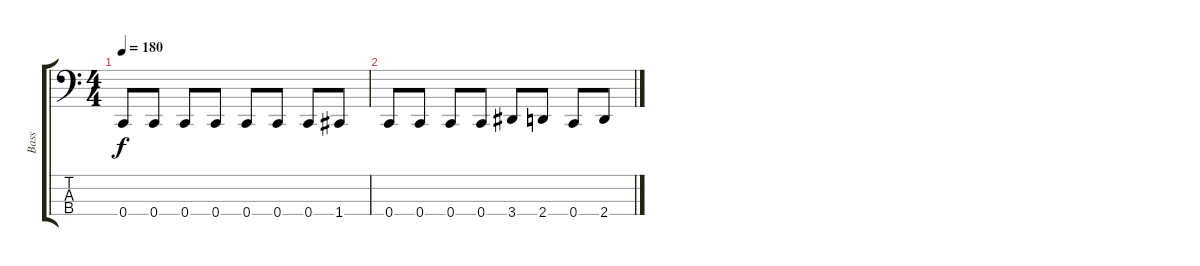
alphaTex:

\track ("Bass" "Bass") {instrument electricbasspick}
\staff {score tabs}
\tuning (F2 C2 G1 C1) {hide}
\ts (4 4)
\tempo 180
\clef f4
\ks c
0.4.8{dy f} 0.4.8 0.4.8 0.4.8 0.4.8 0.4.8 0.4.8 1.4.8 |
0.4.8 0.4.8 0.4.8 0.4.8 3.4.8 2.4.8 0.4.8 2.4.8
